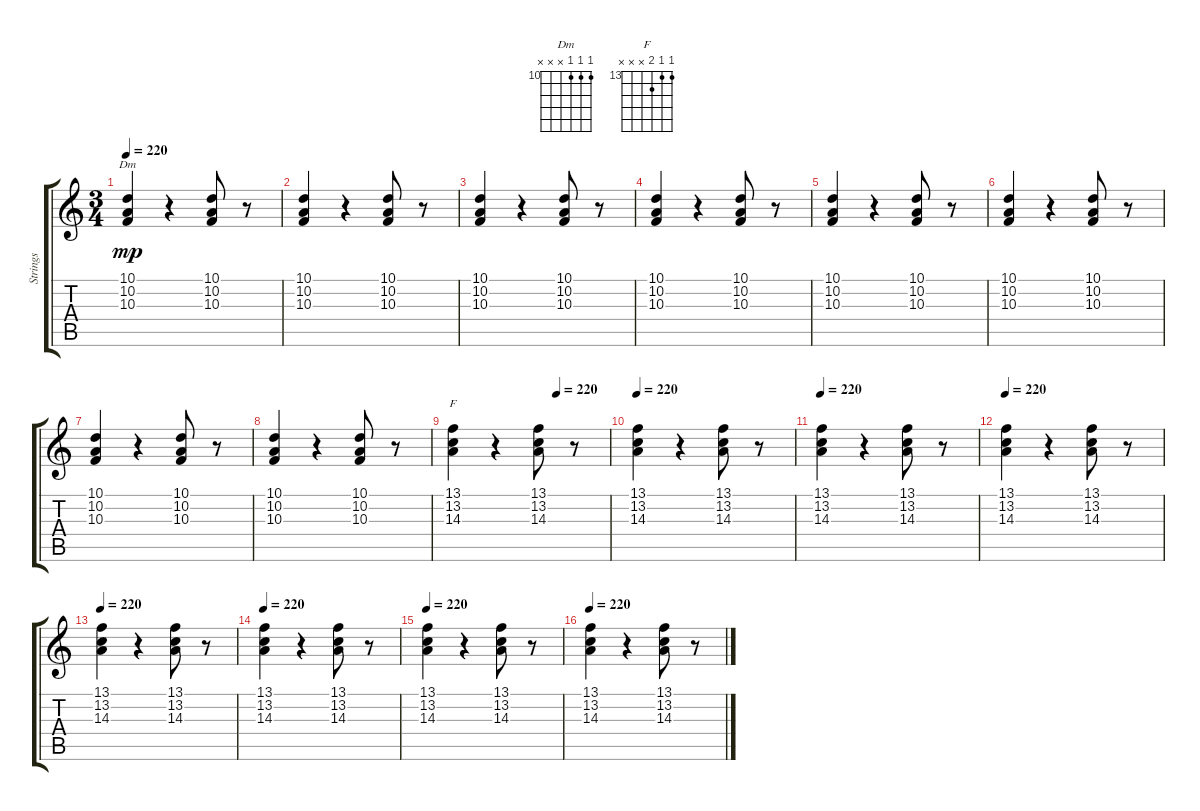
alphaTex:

\track ("Strings" "Strings") {instrument stringensemble1}
\staff {score tabs}
\tuning (E4 B3 G3 D3 A2 E2) {hide}
\chord ("Dm" 10 10 10 x x x) {firstfret 10}
\chord ("F" 13 13 14 x x x) {firstfret 13}
\ts (3 4)
\tempo 220
\clef g2
\ks c
(10.1 10.2 10.3).4{ch "Dm" dy mp} r.4 (10.1 10.2 10.3).8 r.8 |
(10.1 10.2 10.3).4 r.4 (10.1 10.2 10.3).8 r.8 |
(10.1 10.2 10.3).4 r.4 (10.1 10.2 10.3).8 r.8 |
(10.1 10.2 10.3).4 r.4 (10.1 10.2 10.3).8 r.8 |
(10.1 10.2 10.3).4 r.4 (10.1 10.2 10.3).8 r.8 |
(10.1 10.2 10.3).4 r.4 (10.1 10.2 10.3).8 r.8 |
(10.1 10.2 10.3).4 r.4 (10.1 10.2 10.3).8 r.8 |
(10.1 10.2 10.3).4 r.4 (10.1 10.2 10.3).8 r.8 |
\tempo (220 0.6666666666666666)
(13.1 13.2 14.3).4{ch "F"} r.4 (13.1 13.2 14.3).8 r.8 |
\tempo 220
(13.1 13.2 14.3).4 r.4 (13.1 13.2 14.3).8 r.8 |
\tempo 220
(13.1 13.2 14.3).4 r.4 (13.1 13.2 14.3).8 r.8 |
\tempo 220
(13.1 13.2 14.3).4 r.4 (13.1 13.2 14.3).8 r.8 |
\tempo 220
(13.1 13.2 14.3).4 r.4 (13.1 13.2 14.3).8 r.8 |
\tempo 220
(13.1 13.2 14.3).4 r.4 (13.1 13.2 14.3).8 r.8 |
\tempo 220
(13.1 13.2 14.3).4 r.4 (13.1 13.2 14.3).8 r.8 |
\tempo 220
(13.1 13.2 14.3).4 r.4 (13.1 13.2 14.3).8 r.8
